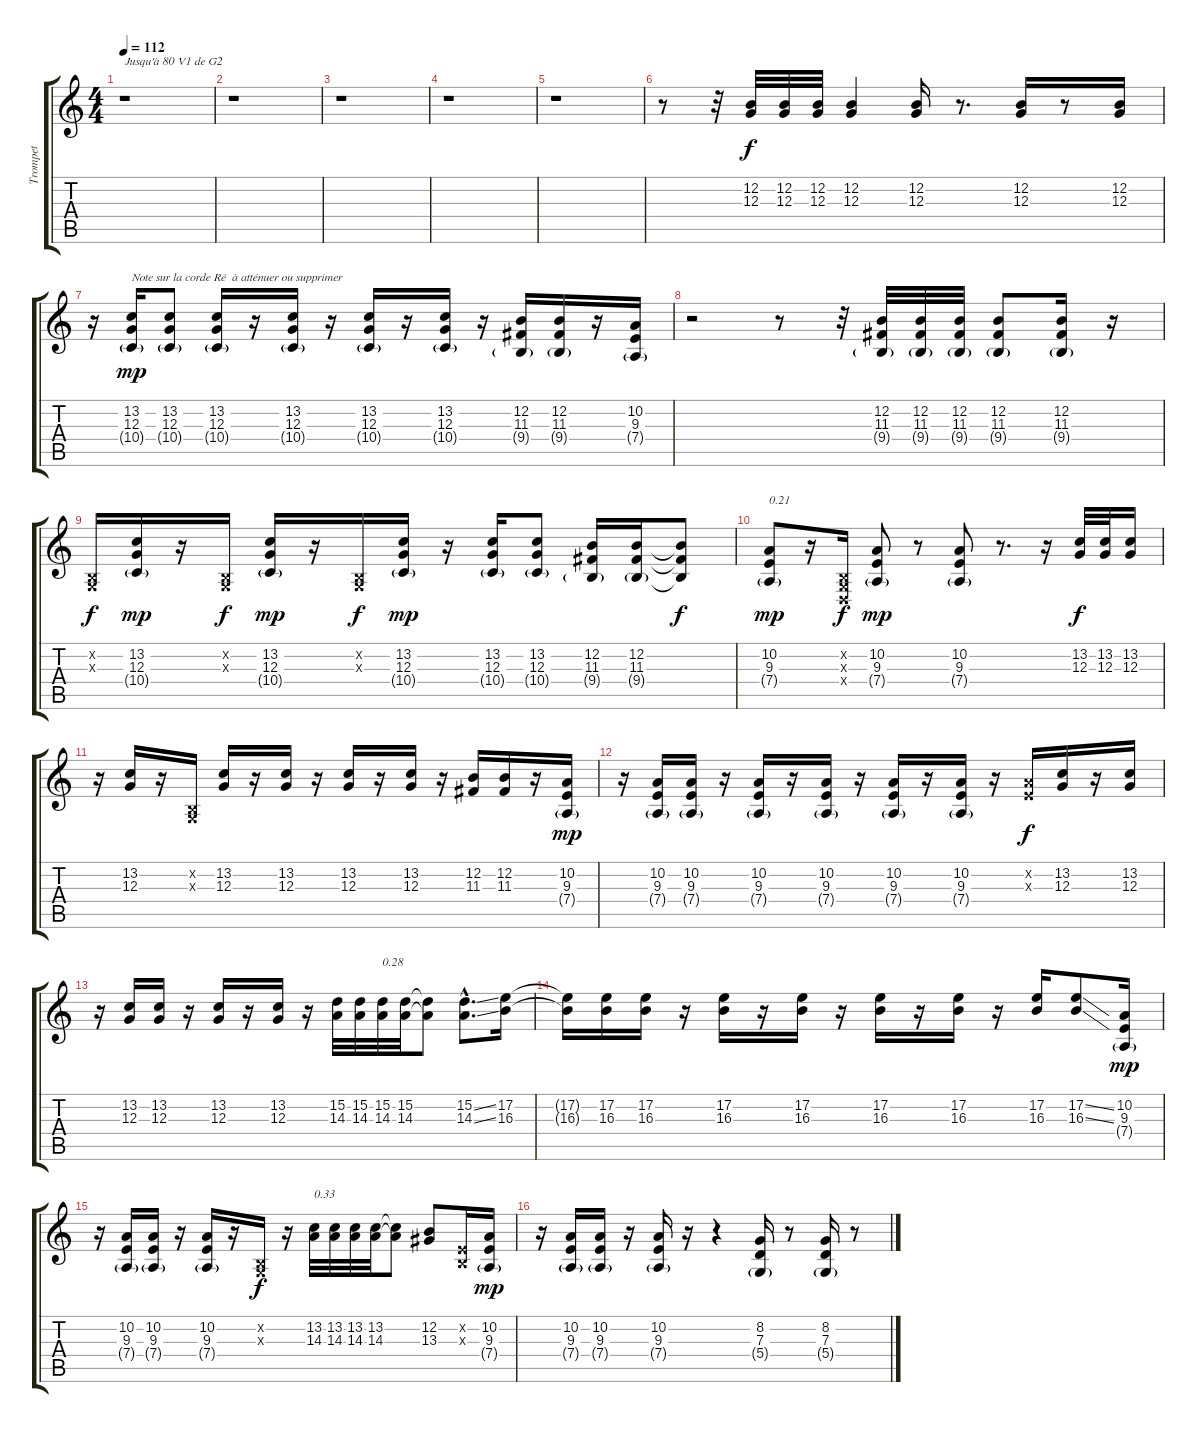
\track ("Trompet" "Trompet") {instrument trumpet}
\staff {score tabs}
\tuning (E4 B3 G3 D3 A2 E2) {hide}
\ts (4 4)
\tempo 112
\clef g2
\ks c
r.1{txt "Jusqu'à 80 V1 de G2" dy f volume 0 instrument trumpet} |
r.1 |
r.1 |
r.1 |
r.1 |
r.8 r.32 (12.2 12.3).32 (12.2 12.3).32 (12.2 12.3).32 (12.2 12.3).4 (12.2 12.3).16 r.8{d} (12.2 12.3).16 r.8 (12.2 12.3).16 |
r.16 (13.2 12.3 10.4{g}).16{txt "Note sur la corde Ré  à atténuer ou supprimer" dy mp} (13.2 12.3 10.4{g}).8 (13.2 12.3 10.4{g}).16 r.16 (13.2 12.3 10.4{g}).16 r.16 (13.2 12.3 10.4{g}).16 r.16 (13.2 12.3 10.4{g}).16 r.16 (12.2 11.3 9.4{g}).16 (12.2 11.3 9.4{g}).16 r.16 (10.2 9.3 7.4{g}).16 |
r.2 r.8 r.32 (12.2 11.3 9.4{g}).32 (12.2 11.3 9.4{g}).32 (12.2 11.3 9.4{g}).32 (12.2 11.3 9.4{g}).8 (12.2 11.3 9.4{g}).16 r.16 |
(0.2{x} 0.3{x}).16{dy f} (13.2 12.3 10.4{g}).16{dy mp} r.16 (0.2{x} 0.3{x}).16{dy f} (13.2 12.3 10.4{g}).16{dy mp} r.16 (0.2{x} 0.3{x}).16{dy f} (13.2 12.3 10.4{g}).16{dy mp} r.16 (13.2 12.3 10.4{g}).16 (13.2 12.3 10.4{g}).8 (12.2 11.3 9.4{g}).16 (12.2 11.3 9.4{g}).16 (12.2{t} 11.3{t} 9.4{t}).8{dy f} |
(10.2 9.3 7.4{g}).8{txt "0.21" dy mp} r.16 (0.2{x} 0.3{x} 0.4{x}).16{dy f} (10.2 9.3 7.4{g}).8{dy mp} r.8 (10.2 9.3 7.4{g}).8 r.8{d} r.16 (13.2 12.3).32{dy f} (13.2 12.3).32 (13.2 12.3).16 |
r.16 (13.2 12.3).16 r.16 (0.2{x} 0.3{x}).16 (13.2 12.3).16 r.16 (13.2 12.3).16 r.16 (13.2 12.3).16 r.16 (13.2 12.3).16 r.16 (12.2 11.3).16 (12.2 11.3).16 r.16 (10.2 9.3 7.4{g}).16{dy mp} |
r.16 (10.2 9.3 7.4{g}).16 (10.2 9.3 7.4{g}).16 r.16 (10.2 9.3 7.4{g}).16 r.16 (10.2 9.3 7.4{g}).16 r.16 (10.2 9.3 7.4{g}).16 r.16 (10.2 9.3 7.4{g}).16 r.16 (10.2{x} 9.3{x}).16{dy f} (13.2 12.3).16 r.16 (13.2 12.3).16 |
r.16 (13.2 12.3).16 (13.2 12.3).16 r.16 (13.2 12.3).16 r.16 (13.2 12.3).16 r.16 (15.2 14.3).32 (15.2 14.3).32 (15.2 14.3).32{txt "0.28"} (15.2 14.3).32 (15.2{t} 14.3{t}).8 (15.2{ss hac} 14.3{ss hac}).8{d} (17.2 16.3).16 |
(17.2{t} 16.3{t}).16 (17.2 16.3).16 (17.2 16.3).16 r.16 (17.2 16.3).16 r.16 (17.2 16.3).16 r.16 (17.2 16.3).16 r.16 (17.2 16.3).16 r.16 (17.2 16.3).16 (17.2{ss} 16.3{ss}).8 (10.2 9.3 7.4{g}).16{dy mp} |
r.16 (10.2 9.3 7.4{g}).16 (10.2 9.3 7.4{g}).16 r.16 (10.2 9.3 7.4{g}).16 r.16 (0.2{x} 0.3{x}).16{dy f} r.16 (13.2 14.3).32{txt "0.33"} (13.2 14.3).32 (13.2 14.3).32 (13.2 14.3).32 (13.2{t} 14.3{t}).8 (12.2 13.3).8 (0.2{x} 9.3{x}).16 (10.2 9.3 7.4{g}).16{dy mp} |
r.16 (10.2 9.3 7.4{g}).16 (10.2 9.3 7.4{g}).16 r.16 (10.2 9.3 7.4{g}).16 r.16 r.4 (8.2 7.3 5.4{g}).16 r.8 (8.2 7.3 5.4{g}).16 r.8
